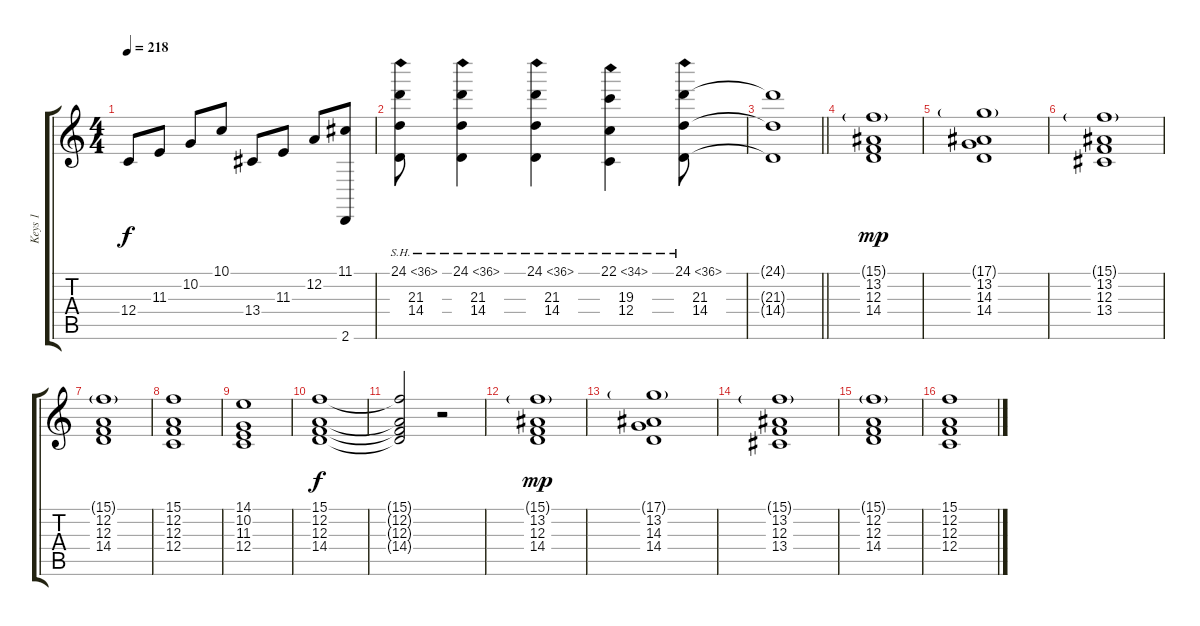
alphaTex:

\track ("Keys 1" "Keys 1") {instrument electricgrandpiano}
\staff {score tabs}
\tuning (D4 A3 F3 C3 G2 C2) {hide}
\ts (4 4)
\tempo 218
\clef g2
\ks c
12.4.8{dy f} 11.3.8 10.2.8 10.1.8 13.4.8 11.3.8 12.2.8 (11.1 2.6{t}).8 |
(24.1{sh 12} 21.3 14.4).8{volume 10 instrument orchestrahit} (24.1{sh 12} 21.3 14.4).4 (24.1{sh 12} 21.3 14.4).4 (22.1{sh 12} 19.3 12.4).4 (24.1{sh 12} 21.3 14.4).8 |
\barLineRight lightlight
(24.1{t} 21.3{t} 14.4{t}).1 |
(15.1{g} 13.2 12.3 14.4).1{dy mp instrument choiraahs} |
(17.1{g} 13.2 14.3 14.4).1 |
(15.1{g} 13.2 12.3 13.4).1 |
(15.1{g} 12.2 12.3 14.4).1 |
(15.1 12.2 12.3 12.4).1 |
(14.1 10.2 11.3 12.4).1 |
(15.1 12.2 12.3 14.4).1{dy f} |
(15.1{t} 12.2{t} 12.3{t} 14.4{t}).2 r.2 |
(15.1{g} 13.2 12.3 14.4).1{dy mp instrument choiraahs} |
(17.1{g} 13.2 14.3 14.4).1 |
(15.1{g} 13.2 12.3 13.4).1 |
(15.1{g} 12.2 12.3 14.4).1 |
(15.1 12.2 12.3 12.4).1
